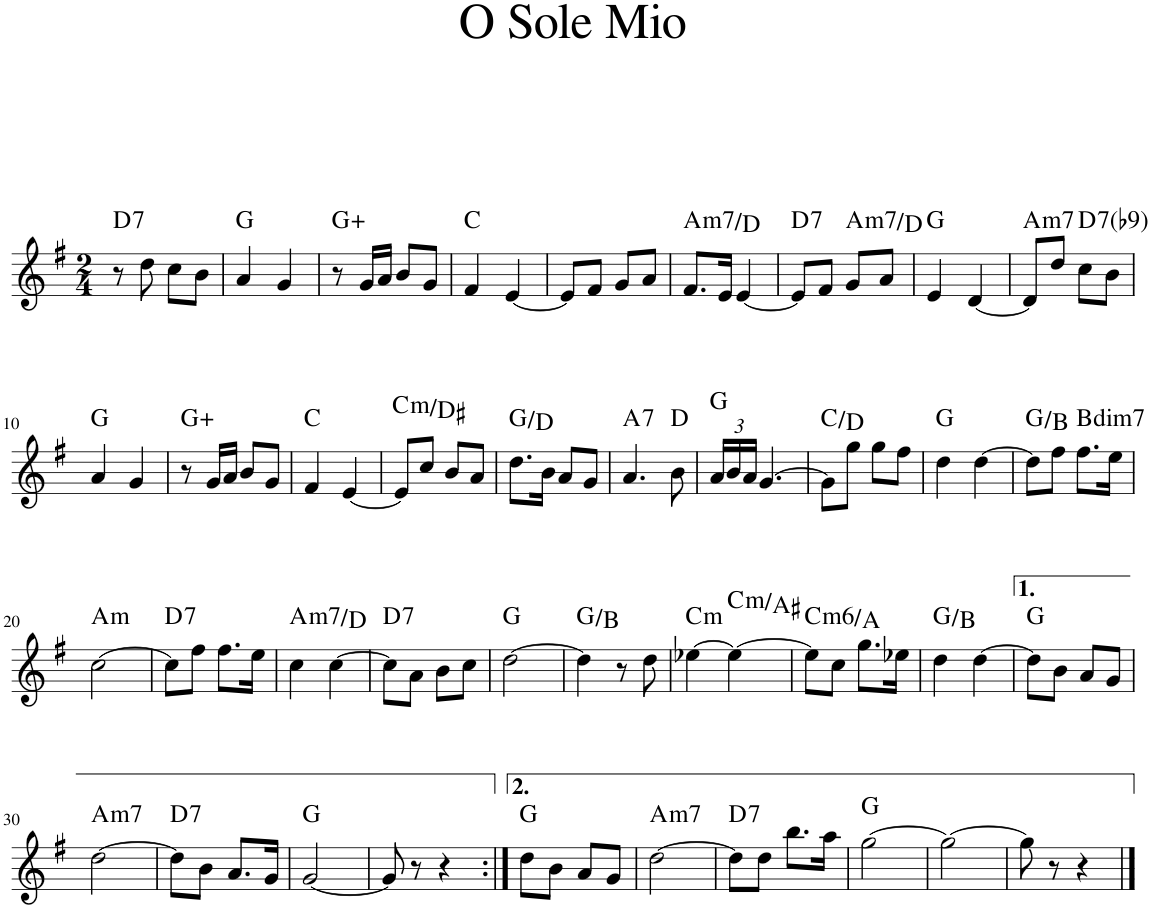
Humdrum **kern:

**kern	**harte
*part1	*part1
*staff1	*
*I"Piano	*
*I'Pno.	*
*clefG2	*
*k[f#]	*
*M2/4	*
=1	=1
!	!LO:H:kt=7
8r	D:7
8dd\	.
8cc\L	.
8b\J	.
=2	=2
4a/	G:maj
4g/	.
=3	=3
8r	G:aug
16g/LL	.
16a/JJ	.
8b/L	.
8g/J	.
=4	=4
4f#/	C:maj
[4e/	.
=5	=5
8e/L]	.
8f#/J	.
8g/L	.
8a/J	.
=6	=6
!	!LO:H:kt=m7
8.f#/L	A:min7/4
16e/Jk	.
[4e/	.
=7	=7
!	!LO:H:kt=7
8e/L]	D:7
8f#/J	.
!	!LO:H:kt=m7
8g/L	A:min7/4
8a/J	.
=8	=8
4e/	G:maj
[4d/	.
=9	=9
!	!LO:H:kt=m7
8d/L]	A:min7
8dd/J	.
!	!LO:H:kt=7
8cc\L	D:7(b9)
8b\J	.
!!LO:LB:g=z
=10	=10
4a/	G:maj
4g/	.
=11	=11
8r	G:aug
16g/LL	.
16a/JJ	.
8b/L	.
8g/J	.
=12	=12
4f#/	C:maj
[4e/	.
=13	=13
!	!LO:H:kt=m
8e/L]	C:min/#2
8cc/J	.
8b/L	.
8a/J	.
=14	=14
8.dd\L	G:maj/5
16b\Jk	.
8a/L	.
8g/J	.
=15	=15
!	!LO:H:kt=7
4.a/	A:7
8b\	D:maj
=16	=16
*Xbrackettup	*
24a/LL	G:maj
24b/	.
24a/JJ	.
[4.g/	.
=17	=17
8g\L]	C:maj/2
8gg\J	.
8gg\L	.
8ff#\J	.
=18	=18
4dd\	G:maj
[4dd\	.
=19	=19
8dd\L]	G:maj/3
8ff#\J	.
!	!LO:H:kt=dim7
8.ff#\L	B:dim7
16ee\Jk	.
!!LO:LB:g=z
=20	=20
!	!LO:H:kt=m
[2cc\	A:min
=21	=21
!	!LO:H:kt=7
8cc\L]	D:7
8ff#\J	.
8.ff#\L	.
16ee\Jk	.
=22	=22
!	!LO:H:kt=m7
4cc\	A:min7/4
[4cc\	.
=23	=23
!	!LO:H:kt=7
8cc\L]	D:7
8a\J	.
8b\L	.
8cc\J	.
=24	=24
[2dd\	G:maj
=25	=25
4dd\]	G:maj/3
8r	.
8dd\	.
=26	=26
!	!LO:H:kt=m
[4ee-X\	C:min
!	!LO:H:kt=m
4ee-\_	C:min/#6
=27	=27
!	!LO:H:kt=m6
8ee-\L]	C:min6/6
8cc\J	.
8.gg\L	.
16ee-X\Jk	.
=28	=28
4dd\	G:maj/3
[4dd\	.
=29	=29
8dd\L]	G:maj
8b\J	.
8a/L	.
8g/J	.
!!LO:LB:g=z
=30	=30
!	!LO:H:kt=m7
[2dd\	A:min7
=31	=31
!	!LO:H:kt=7
8dd\L]	D:7
8b\J	.
8.a/L	.
16g/Jk	.
=32	=32
[2g/	G:maj
=33	=33
8g/]	.
8r	.
4r	.
=34:|!	=34:|!
8dd\L	G:maj
8b\J	.
8a/L	.
8g/J	.
=35	=35
!	!LO:H:kt=m7
[2dd\	A:min7
=36	=36
!	!LO:H:kt=7
8dd\L]	D:7
8dd\J	.
8.bb\L	.
16aa\Jk	.
=37	=37
[2gg\	G:maj
=38	=38
2gg\_	.
=39	=39
8gg\]	.
8r	.
4r	.
==	==
*-	*-
